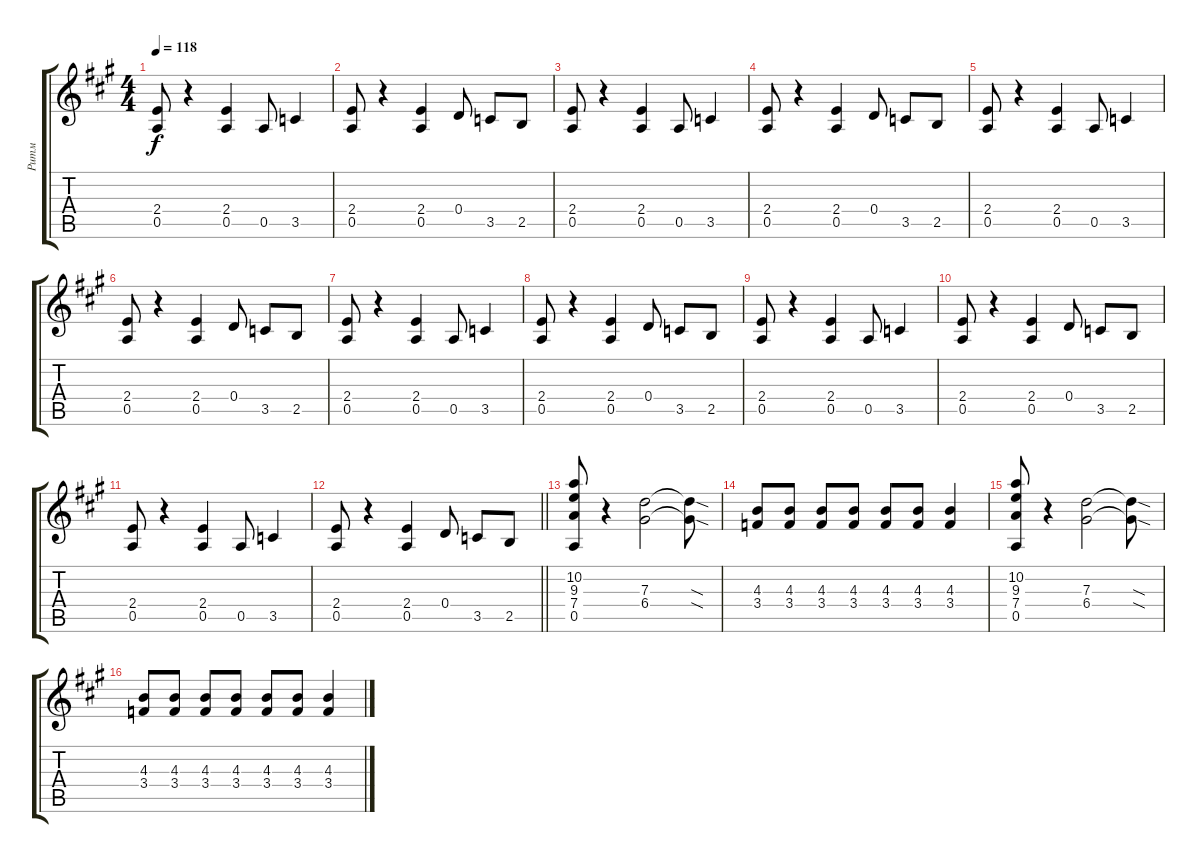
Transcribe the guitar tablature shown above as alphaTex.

\track ("Ритм" "Ритм") {instrument distortionguitar}
\staff {score tabs}
\tuning (E4 B3 G3 D3 A2 E2) {hide}
\ts (4 4)
\tempo 118
\clef g2
\ks a
(2.4 0.5).8{dy f} r.4 (2.4 0.5).4 0.5.8 3.5.4 |
(2.4 0.5).8 r.4 (2.4 0.5).4 0.4.8 3.5.8 2.5.8 |
(2.4 0.5).8 r.4 (2.4 0.5).4 0.5.8 3.5.4 |
(2.4 0.5).8 r.4 (2.4 0.5).4 0.4.8 3.5.8 2.5.8 |
(2.4 0.5).8 r.4 (2.4 0.5).4 0.5.8 3.5.4 |
(2.4 0.5).8 r.4 (2.4 0.5).4 0.4.8 3.5.8 2.5.8 |
(2.4 0.5).8 r.4 (2.4 0.5).4 0.5.8 3.5.4 |
(2.4 0.5).8 r.4 (2.4 0.5).4 0.4.8 3.5.8 2.5.8 |
(2.4 0.5).8 r.4 (2.4 0.5).4 0.5.8 3.5.4 |
(2.4 0.5).8 r.4 (2.4 0.5).4 0.4.8 3.5.8 2.5.8 |
(2.4 0.5).8 r.4 (2.4 0.5).4 0.5.8 3.5.4 |
\barLineRight lightlight
(2.4 0.5).8 r.4 (2.4 0.5).4 0.4.8 3.5.8 2.5.8 |
(10.2 9.3 7.4 0.5).8 r.4 (7.3 6.4).2 (7.3{sod t} 6.4{sod t}).8 |
(4.3 3.4).8 (4.3 3.4).8 (4.3 3.4).8 (4.3 3.4).8 (4.3 3.4).8 (4.3 3.4).8 (4.3 3.4).4 |
(10.2 9.3 7.4 0.5).8 r.4 (7.3 6.4).2 (7.3{sod t} 6.4{sod t}).8 |
(4.3 3.4).8 (4.3 3.4).8 (4.3 3.4).8 (4.3 3.4).8 (4.3 3.4).8 (4.3 3.4).8 (4.3 3.4).4
